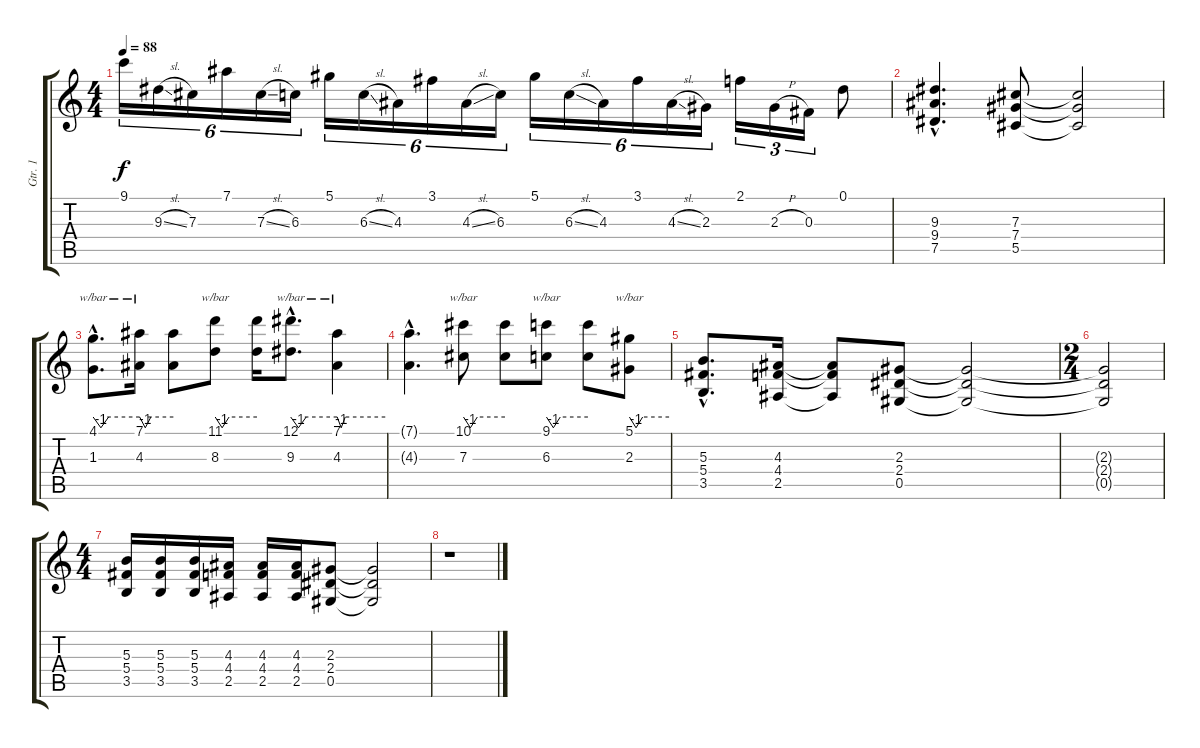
\track ("Gtr. 1" "Gtr. 1") {instrument distortionguitar}
\staff {score tabs}
\tuning (Eb4 Bb3 Gb3 Db3 Ab2 Eb2) {hide}
\ts (4 4)
\tempo 88
\clef g2
\ks c
9.1.16{tu (6 4) dy f} 9.3{sl}.16{tu (6 4)} 7.3.16{tu (6 4)} 7.1.16{tu (6 4)} 7.3{sl}.16{tu (6 4)} 6.3.16{tu (6 4)} 5.1.16{tu (6 4)} 6.3{sl}.16{tu (6 4)} 4.3.16{tu (6 4)} 3.1.16{tu (6 4)} 4.3{sl}.16{tu (6 4)} 6.3.16{tu (6 4)} 5.1.16{tu (6 4)} 6.3{sl}.16{tu (6 4)} 4.3.16{tu (6 4)} 3.1.16{tu (6 4)} 4.3{sl}.16{tu (6 4)} 2.3.16{tu (6 4)} 2.1.16{tu (3 2)} 2.3{h}.16{tu (3 2)} 0.3.16{tu (3 2)} 0.1.8 |
(9.3{hac} 9.4{hac} 7.5{hac}).4{d} (7.3 7.4 5.5).8 (7.3{t} 7.4{t} 5.5{t}).2 |
(4.1{hac} 1.3{hac}).8{d tbe (custom default 0 0 10 -4 20 0 60 0)} (7.1 4.3).16{tbe (custom default 0 0 10 -4 20 0 60 0)} (7.1{t} 4.3{t}).8 (11.1 8.3).8{tbe (custom default 0 0 10 -4 20 0 60 0)} (11.1{t} 8.3{t}).16 (12.1{hac} 9.3{hac}).8{d tbe (custom default 0 0 10 -4 20 0 60 0)} (7.1 4.3).4{tbe (custom default 0 0 5 -4 10 0 60 0)} |
(7.1{hac t} 4.3{hac t}).4{d} (10.1 7.3).8{tbe (custom default 0 0 10 -4 20 0 60 0)} (10.1{t} 7.3{t}).8 (9.1 6.3).8{tbe (custom default 0 0 10 -4 20 0 60 0)} (9.1{t} 6.3{t}).8 (5.1 2.3).8{tbe (custom default 0 0 10 -4 20 0 60 0)} |
(5.3{hac} 5.4{hac} 3.5{hac}).8{d} (4.3 4.4 2.5).16 (4.3{t} 4.4{t} 2.5{t}).8 (2.3 2.4 0.5).8 (2.3{t} 2.4{t} 0.5{t}).2 |
\ts (2 4)
(2.3{t} 2.4{t} 0.5{t}).2 |
\ts (4 4)
(5.3 5.4 3.5).16 (5.3 5.4 3.5).16 (5.3 5.4 3.5).16 (4.3 4.4 2.5).16 (4.3 4.4 2.5).16 (4.3 4.4 2.5).16 (2.3 2.4 0.5).8 (2.3{t} 2.4{t} 0.5{t}).2 |
r.1
